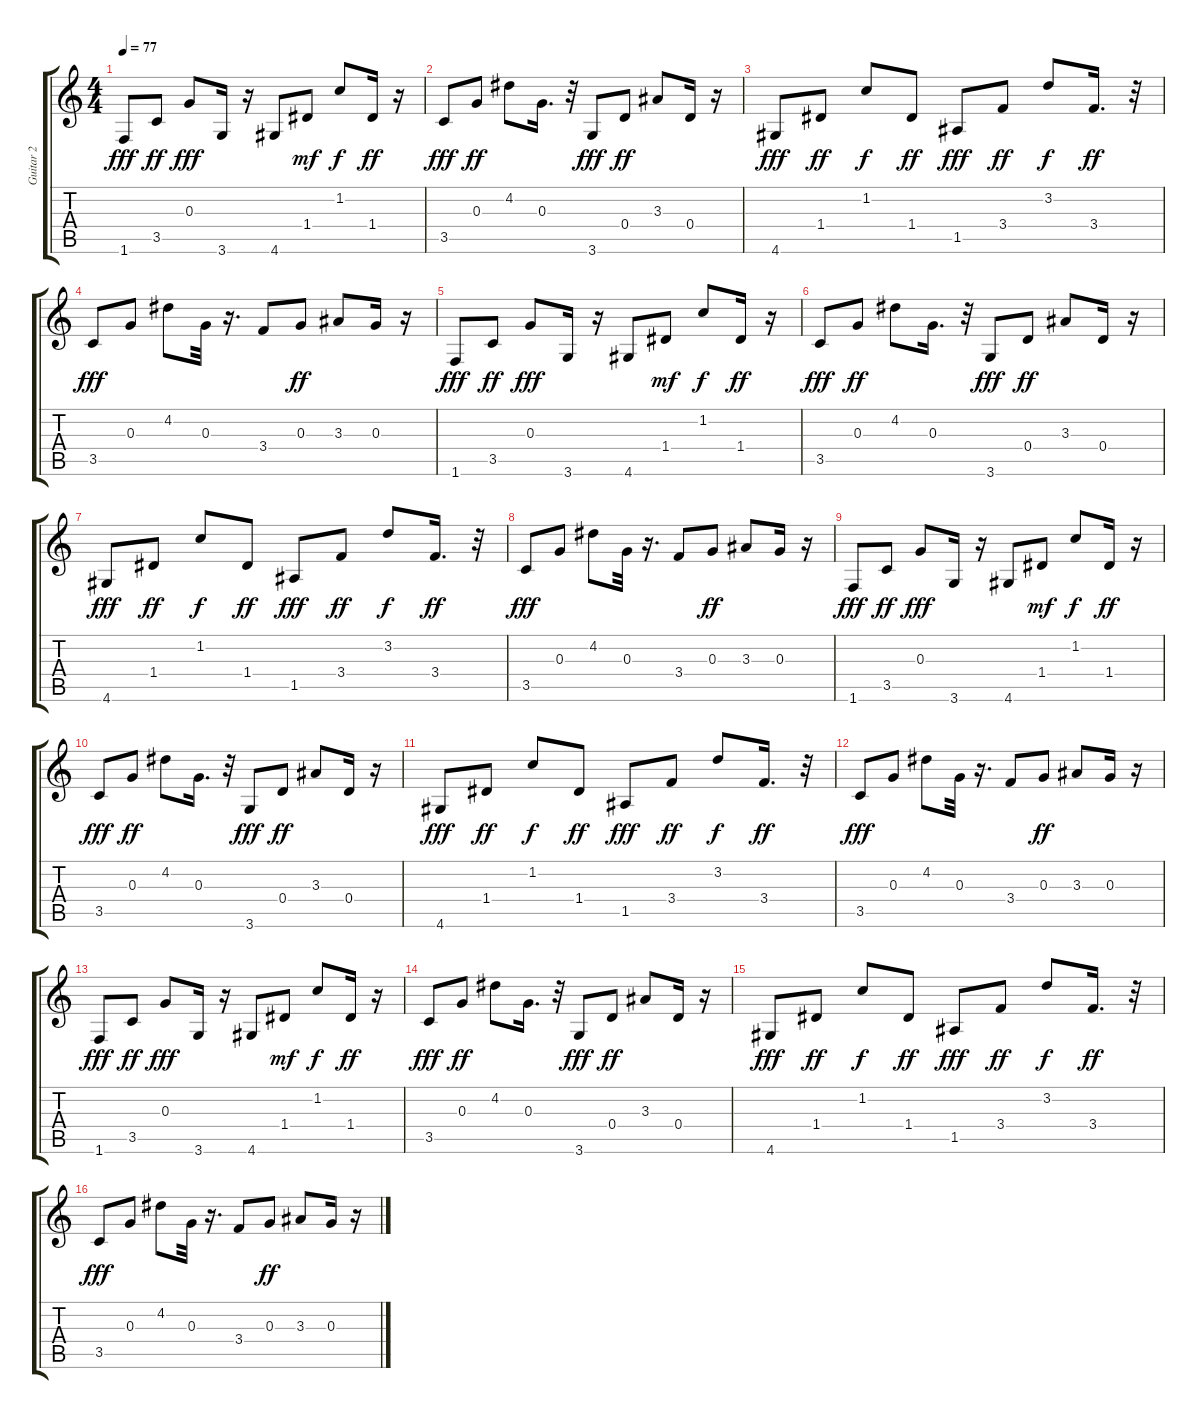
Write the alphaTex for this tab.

\track ("Guitar 2" "Guitar 2") {instrument acousticguitarnylon}
\staff {score tabs}
\tuning (E4 B3 G3 D3 A2 E2) {hide}
\ts (4 4)
\tempo 77
\clef g2
\ks c
1.6.8{dy fff} 3.5.8{dy ff} 0.3.8{dy fff} 3.6.16 r.16 4.6.8 1.4.8{dy mf} 1.2.8{dy f} 1.4.16{dy ff} r.16 |
3.5.8{dy fff} 0.3.8{dy ff} 4.2.8 0.3.16{d} r.32 3.6.8{dy fff} 0.4.8{dy ff} 3.3.8 0.4.16 r.16 |
4.6.8{dy fff} 1.4.8{dy ff} 1.2.8{dy f} 1.4.8{dy ff} 1.5.8{dy fff} 3.4.8{dy ff} 3.2.8{dy f} 3.4.16{d dy ff} r.32 |
3.5.8{dy fff} 0.3.8 4.2.8 0.3.32 r.16{d} 3.4.8 0.3.8{dy ff} 3.3.8 0.3.16 r.16 |
1.6.8{dy fff} 3.5.8{dy ff} 0.3.8{dy fff} 3.6.16 r.16 4.6.8 1.4.8{dy mf} 1.2.8{dy f} 1.4.16{dy ff} r.16 |
3.5.8{dy fff} 0.3.8{dy ff} 4.2.8 0.3.16{d} r.32 3.6.8{dy fff} 0.4.8{dy ff} 3.3.8 0.4.16 r.16 |
4.6.8{dy fff} 1.4.8{dy ff} 1.2.8{dy f} 1.4.8{dy ff} 1.5.8{dy fff} 3.4.8{dy ff} 3.2.8{dy f} 3.4.16{d dy ff} r.32 |
3.5.8{dy fff} 0.3.8 4.2.8 0.3.32 r.16{d} 3.4.8 0.3.8{dy ff} 3.3.8 0.3.16 r.16 |
1.6.8{dy fff} 3.5.8{dy ff} 0.3.8{dy fff} 3.6.16 r.16 4.6.8 1.4.8{dy mf} 1.2.8{dy f} 1.4.16{dy ff} r.16 |
3.5.8{dy fff} 0.3.8{dy ff} 4.2.8 0.3.16{d} r.32 3.6.8{dy fff} 0.4.8{dy ff} 3.3.8 0.4.16 r.16 |
4.6.8{dy fff} 1.4.8{dy ff} 1.2.8{dy f} 1.4.8{dy ff} 1.5.8{dy fff} 3.4.8{dy ff} 3.2.8{dy f} 3.4.16{d dy ff} r.32 |
3.5.8{dy fff} 0.3.8 4.2.8 0.3.32 r.16{d} 3.4.8 0.3.8{dy ff} 3.3.8 0.3.16 r.16 |
1.6.8{dy fff} 3.5.8{dy ff} 0.3.8{dy fff} 3.6.16 r.16 4.6.8 1.4.8{dy mf} 1.2.8{dy f} 1.4.16{dy ff} r.16 |
3.5.8{dy fff} 0.3.8{dy ff} 4.2.8 0.3.16{d} r.32 3.6.8{dy fff} 0.4.8{dy ff} 3.3.8 0.4.16 r.16 |
4.6.8{dy fff} 1.4.8{dy ff} 1.2.8{dy f} 1.4.8{dy ff} 1.5.8{dy fff} 3.4.8{dy ff} 3.2.8{dy f} 3.4.16{d dy ff} r.32 |
3.5.8{dy fff} 0.3.8 4.2.8 0.3.32 r.16{d} 3.4.8 0.3.8{dy ff} 3.3.8 0.3.16 r.16
